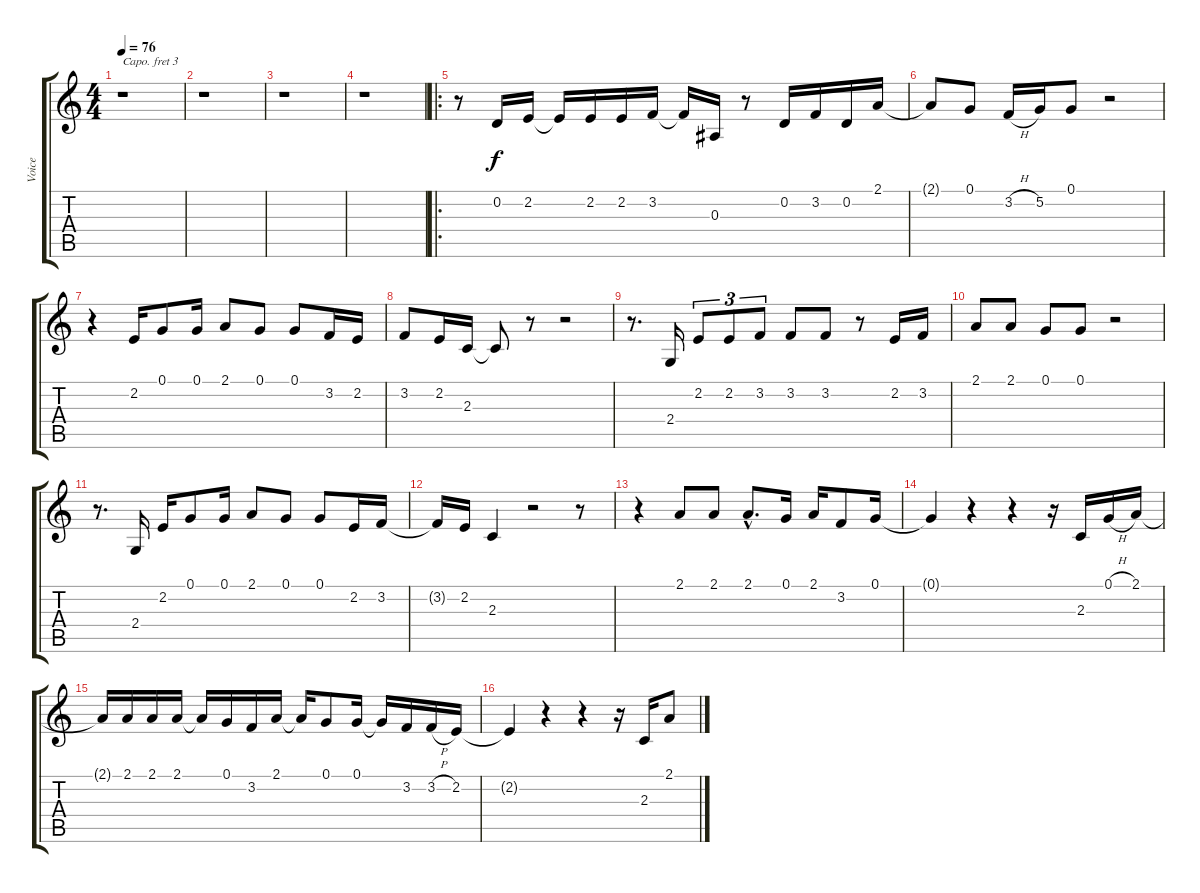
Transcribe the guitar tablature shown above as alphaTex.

\track ("Voice" "Voice") {instrument harmonica}
\staff {score tabs}
\capo 3
\tuning (E4 B3 G3 D3 A2 E2) {hide}
\ts (4 4)
\tempo 76
\clef g2
\ks c
r.1{dy f instrument harmonica} |
r.1 |
r.1 |
r.1 |
\ro
r.8 0.2.16 2.2.16 2.2{t}.16 2.2.16 2.2.16 3.2.16 3.2{t}.16 0.3.16 r.8 0.2.16 3.2.16 0.2.16 2.1.16 |
2.1{t}.8 0.1.8 3.2{h}.16 5.2.16 0.1.8 r.2 |
r.4 2.2.16 0.1.8 0.1.16 2.1.8 0.1.8 0.1.8 3.2.16 2.2.16 |
3.2.8 2.2.16 2.3.16 2.3{t}.8 r.8 r.2 |
r.8{d} 2.4.16 2.2.8{tu (3 2)} 2.2.8{tu (3 2)} 3.2.8{tu (3 2)} 3.2.8 3.2.8 r.8 2.2.16 3.2.16 |
2.1.8 2.1.8 0.1.8 0.1.8 r.2 |
r.8{d} 2.4.16 2.2.16 0.1.8 0.1.16 2.1.8 0.1.8 0.1.8 2.2.16 3.2.16 |
3.2{t}.16 2.2.16 2.3.4 r.2 r.8 |
r.4 2.1.8 2.1.8 2.1{hac}.8{d} 0.1.16 2.1.16 3.2.8 0.1.16 |
0.1{t}.4 r.4 r.4 r.16 2.3.16 0.1{h}.16 2.1.16 |
2.1{t}.16 2.1.16 2.1.16 2.1.16 2.1{t}.16 0.1.16 3.2.16 2.1.16 2.1{t}.16 0.1.8 0.1.16 0.1{t}.16 3.2.16 3.2{h}.16 2.2.16 |
2.2{t}.4 r.4 r.4 r.16 2.3.16 2.1.8
